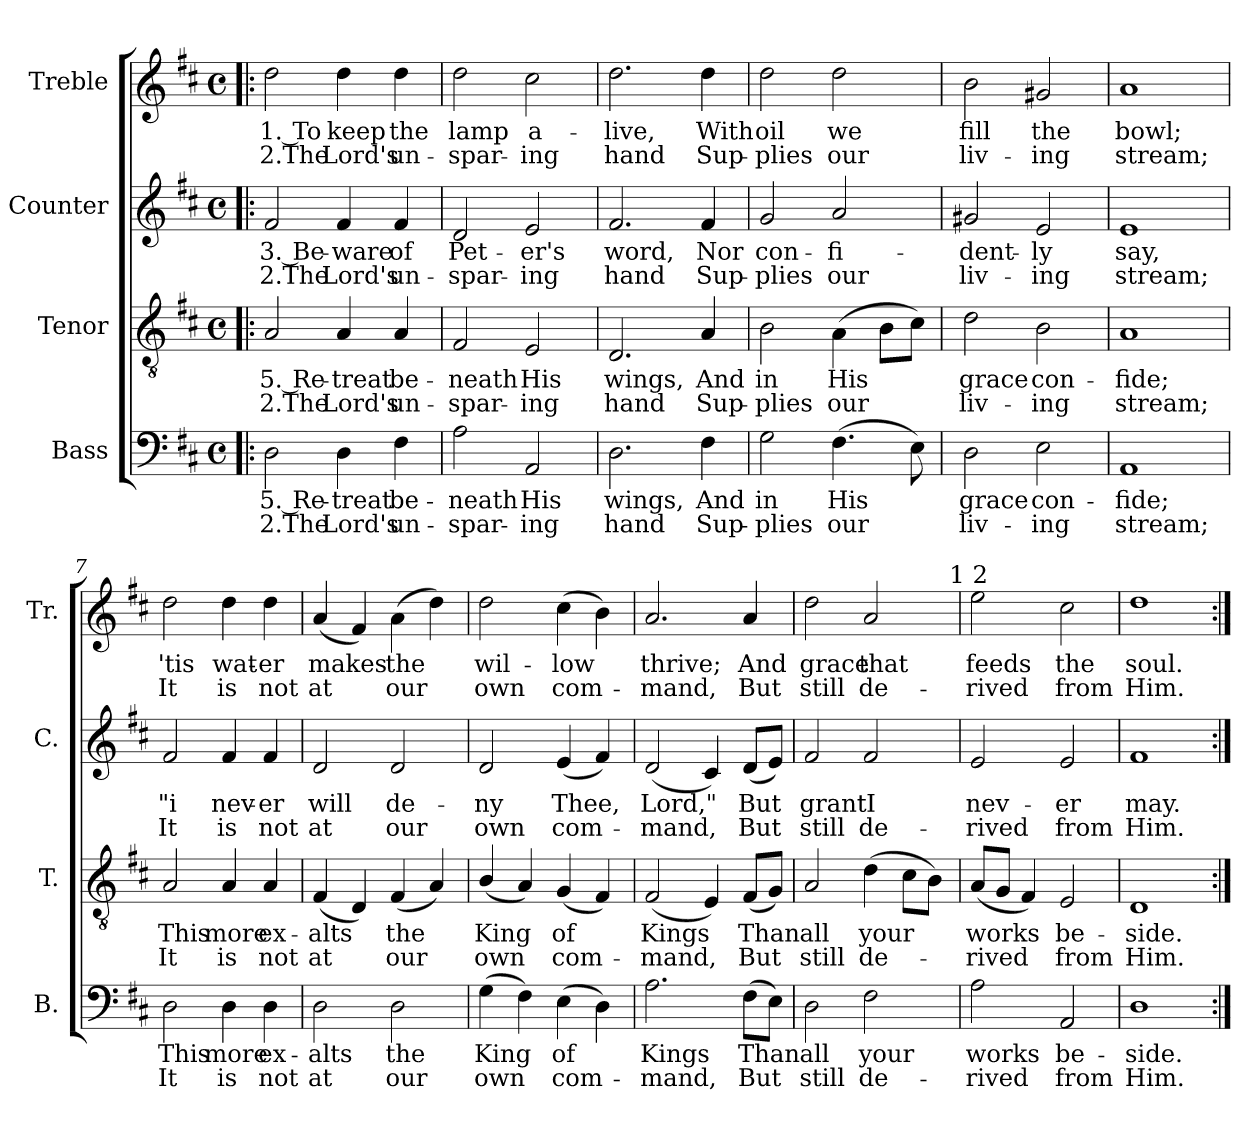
**kern	**text	**text	**kern	**text	**text	**kern	**text	**text	**kern	**text	**text
*part4	*part4	*part4	*part3	*part3	*part3	*part2	*part2	*part2	*part1	*part1	*part1
*staff4	*staff4	*staff4	*staff3	*staff3	*staff3	*staff2	*staff2	*staff2	*staff1	*staff1	*staff1
*I"Bass	*	*	*I"Tenor	*	*	*I"Counter	*	*	*I"Treble	*	*
*I'B.	*	*	*I'T.	*	*	*I'C.	*	*	*I'Tr.	*	*
*clefF4	*	*	*clefGv2	*	*	*clefG2	*	*	*clefG2	*	*
*k[f#c#]	*	*	*k[f#c#]	*	*	*k[f#c#]	*	*	*k[f#c#]	*	*
*D:	*	*	*D:	*	*	*D:	*	*	*D:	*	*
*M4/4	*	*	*M4/4	*	*	*M4/4	*	*	*M4/4	*	*
*met(c)	*	*	*met(c)	*	*	*met(c)	*	*	*met(c)	*	*
=1!|:	=1!|:	=1!|:	=1!|:	=1!|:	=1!|:	=1!|:	=1!|:	=1!|:	=1!|:	=1!|:	=1!|:
!	!LO:LY:a:rj	!LO:LY:a:rj	!	!LO:LY:b:rj	!LO:LY:b:rj	!	!LO:LY:b:rj	!LO:LY:b:rj	!	!LO:LY:b:rj	!LO:LY:b:rj
2D\	5. Re-	2.The	2A/	5. Re-	2.The	2f#/	3. Be-	2.The	2dd\	1. To	2.The
!	!LO:LY:a	!LO:LY:a	!	!LO:LY:b	!LO:LY:b	!	!LO:LY:b	!LO:LY:b	!	!LO:LY:b	!LO:LY:b
4D\	-treat	Lord's	4A/	-treat	Lord's	4f#/	-ware	Lord's	4dd\	keep	Lord's
!	!LO:LY:a	!LO:LY:a	!	!LO:LY:b	!LO:LY:b	!	!LO:LY:b	!LO:LY:b	!	!LO:LY:b	!LO:LY:b
4F#\	be-	un-	4A/	be-	un-	4f#/	of	un-	4dd\	the	un-
=2	=2	=2	=2	=2	=2	=2	=2	=2	=2	=2	=2
!	!LO:LY:a	!LO:LY:a	!	!LO:LY:b	!LO:LY:b	!	!LO:LY:b	!LO:LY:b	!	!LO:LY:b	!LO:LY:b
2A\	-neath	-spar-	2F#/	-neath	-spar-	2d/	Pet-	-spar-	2dd\	lamp	-spar-
!	!LO:LY:a	!LO:LY:a	!	!LO:LY:b	!LO:LY:b	!	!LO:LY:b	!LO:LY:b	!	!LO:LY:b	!LO:LY:b
2AA/	His	-ing	2E/	His	-ing	2e/	-er's	-ing	2cc#\	a-	-ing
=3	=3	=3	=3	=3	=3	=3	=3	=3	=3	=3	=3
!	!LO:LY:a	!LO:LY:a	!	!LO:LY:b	!LO:LY:b	!	!LO:LY:b	!LO:LY:b	!	!LO:LY:b	!LO:LY:b
2.D\	wings,	hand	2.D/	wings,	hand	2.f#/	word,	hand	2.dd\	-live,	hand
!	!LO:LY:a	!LO:LY:a	!	!LO:LY:b	!LO:LY:b	!	!LO:LY:b	!LO:LY:b	!	!LO:LY:b	!LO:LY:b
4F#\	And	Sup-	4A/	And	Sup-	4f#/	Nor	Sup-	4dd\	With	Sup-
=4	=4	=4	=4	=4	=4	=4	=4	=4	=4	=4	=4
!	!LO:LY:a	!LO:LY:a	!	!LO:LY:b	!LO:LY:b	!	!LO:LY:b	!LO:LY:b	!	!LO:LY:b	!LO:LY:b
2G\	in	-plies	2B\	in	-plies	2g/	con-	-plies	2dd\	oil	-plies
!	!LO:LY:a	!LO:LY:a	!	!LO:LY:b	!LO:LY:b	!	!LO:LY:b	!LO:LY:b	!	!LO:LY:b	!LO:LY:b
(>4.F#\	His	our	(>4A\	His	our	2a/	-fi-	our	2dd\	we	our
.	.	.	8B\L	.	.	.	.	.	.	.	.
8E\)	.	.	8c#\J)	.	.	.	.	.	.	.	.
=5	=5	=5	=5	=5	=5	=5	=5	=5	=5	=5	=5
!	!LO:LY:a	!LO:LY:a	!	!LO:LY:b	!LO:LY:b	!	!LO:LY:b	!LO:LY:b	!	!LO:LY:b	!LO:LY:b
2D\	grace	liv-	2d\	grace	liv-	2g#X/	-dent-	liv-	2b\	fill	liv-
!	!LO:LY:a	!LO:LY:a	!	!LO:LY:b	!LO:LY:b	!	!LO:LY:b	!LO:LY:b	!	!LO:LY:b	!LO:LY:b
2E\	con-	-ing	2B\	con-	-ing	2e/	-ly	-ing	2g#X</	the	-ing
=6	=6	=6	=6	=6	=6	=6	=6	=6	=6	=6	=6
!	!LO:LY:a	!LO:LY:a	!	!LO:LY:b	!LO:LY:b	!	!LO:LY:b	!LO:LY:b	!	!LO:LY:b	!LO:LY:b
1AA	-fide;	stream;	1A	-fide;	stream;	1e	say,	stream;	1a	bowl;	stream;
=7	=7	=7	=7	=7	=7	=7	=7	=7	=7	=7	=7
!	!LO:LY:a	!LO:LY:a	!	!LO:LY:b	!LO:LY:b	!	!LO:LY:b	!LO:LY:b	!	!LO:LY:b	!LO:LY:b
2D\	This	It	2A/	This	It	2f#/	"i	It	2dd\	'tis	It
!	!LO:LY:a	!LO:LY:a	!	!LO:LY:b	!LO:LY:b	!	!LO:LY:b	!LO:LY:b	!	!LO:LY:b	!LO:LY:b
4D\	more	is	4A/	more	is	4f#/	nev-	is	4dd\	wat-	is
!	!LO:LY:a	!LO:LY:a	!	!LO:LY:b	!LO:LY:b	!	!LO:LY:b	!LO:LY:b	!	!LO:LY:b	!LO:LY:b
4D\	ex-	not	4A/	ex-	not	4f#/	-er	not	4dd\	-er	not
!!LO:LB:g=z
=8	=8	=8	=8	=8	=8	=8	=8	=8	=8	=8	=8
!	!LO:LY:a	!LO:LY:a	!	!LO:LY:b	!LO:LY:b	!	!LO:LY:b	!LO:LY:b	!	!LO:LY:b	!LO:LY:b
2D\	-alts	at	(<4F#/	-alts	at	2d/	will	at	(<4a/	makes	at
.	.	.	4D/)	.	.	.	.	.	4f#/)	.	.
!	!LO:LY:a	!LO:LY:a	!	!LO:LY:b	!LO:LY:b	!	!LO:LY:b	!LO:LY:b	!	!LO:LY:b	!LO:LY:b
2D\	the	our	(<4F#/	the	our	2d/	de-	our	(>4a\	the	our
.	.	.	4A/)	.	.	.	.	.	4dd\)	.	.
=9	=9	=9	=9	=9	=9	=9	=9	=9	=9	=9	=9
!	!LO:LY:a	!LO:LY:a	!	!LO:LY:b	!LO:LY:b	!	!LO:LY:b	!LO:LY:b	!	!LO:LY:b	!LO:LY:b
(>4G\	King	own	(<4B/	King	own	2d/	-ny	own	2dd\	wil-	own
4F#\)	.	.	4A/)	.	.	.	.	.	.	.	.
!	!LO:LY:a	!LO:LY:a	!	!LO:LY:b	!LO:LY:b	!	!LO:LY:b	!LO:LY:b	!	!LO:LY:b	!LO:LY:b
(>4E\	of	com-	(<4G/	of	com-	(<4e/	Thee,	com-	(>4cc#\	-low	com-
4D\)	.	.	4F#/)	.	.	4f#/)	.	.	4b\)	.	.
=10	=10	=10	=10	=10	=10	=10	=10	=10	=10	=10	=10
!	!LO:LY:a	!LO:LY:a	!	!LO:LY:b	!LO:LY:b	!	!LO:LY:b	!LO:LY:b	!	!LO:LY:b	!LO:LY:b
2.A\	Kings	-mand,	(<2F#/	Kings	-mand,	(<2d/	Lord,"	-mand,	2.a/	thrive;	-mand,
.	.	.	4E/)	.	.	4c#/)	.	.	.	.	.
!	!LO:LY:a	!LO:LY:a	!	!LO:LY:b	!LO:LY:b	!	!LO:LY:b	!LO:LY:b	!	!LO:LY:b	!LO:LY:b
(>8F#\L	Than	But	(<8F#/L	Than	But	(<8d/L	But	But	4a/	And	But
8E\J)	.	.	8G/J)	.	.	8e/J)	.	.	.	.	.
=11	=11	=11	=11	=11	=11	=11	=11	=11	=11	=11	=11
!	!LO:LY:a	!LO:LY:a	!	!LO:LY:b	!LO:LY:b	!	!LO:LY:b	!LO:LY:b	!	!LO:LY:b	!LO:LY:b
*	*	*	*	*	*	*	*	*	*^	*	*
2D\	all	still	2A/	all	still	2f#/	grant	still	2dd\	2ryy	grace	still
!	!LO:LY:a	!LO:LY:a	!	!LO:LY:b	!LO:LY:b	!	!LO:LY:b	!LO:LY:b	!	!	!LO:LY:b	!LO:LY:b
2F#\	your	de-	(>4d\	your	de-	2f#/	I	de-	2a/	4...ryy	that	de-
.	.	.	8c#\L	.	.	.	.	.	.	.	.	.
.	.	.	8B\J)	.	.	.	.	.	.	.	.	.
!	!	!	!	!	!	!	!	!	!	!LO:TX:a:t=1 2	!	!
.	.	.	.	.	.	.	.	.	.	32ryy	.	.
=12	=12	=12	=12	=12	=12	=12	=12	=12	=12	=12	=12	=12
!	!LO:LY:a	!LO:LY:a	!	!LO:LY:b	!LO:LY:b	!	!LO:LY:b	!LO:LY:b	!	!	!LO:LY:b	!LO:LY:b
*	*	*	*	*	*	*	*	*	*v	*v	*	*
2A\	works	-rived	(<8A/L	works	-rived	2e/	nev-	-rived	2ee\	feeds	-rived
.	.	.	8G/J	.	.	.	.	.	.	.	.
.	.	.	4F#/)	.	.	.	.	.	.	.	.
!	!LO:LY:a	!LO:LY:a	!	!LO:LY:b	!LO:LY:b	!	!LO:LY:b	!LO:LY:b	!	!LO:LY:b	!LO:LY:b
2AA/	be-	from	2E/	be-	from	2e/	-er	from	2cc#\	the	from
=13	=13	=13	=13	=13	=13	=13	=13	=13	=13	=13	=13
!	!LO:LY:a	!LO:LY:a	!	!LO:LY:b	!LO:LY:b	!	!LO:LY:b	!LO:LY:b	!	!LO:LY:b	!LO:LY:b
1D	-side.	Him.	1D	-side.	Him.	1f#	may.	Him.	1dd	soul.	Him.
=:|!	=:|!	=:|!	=:|!	=:|!	=:|!	=:|!	=:|!	=:|!	=:|!	=:|!	=:|!
*-	*-	*-	*-	*-	*-	*-	*-	*-	*-	*-	*-
